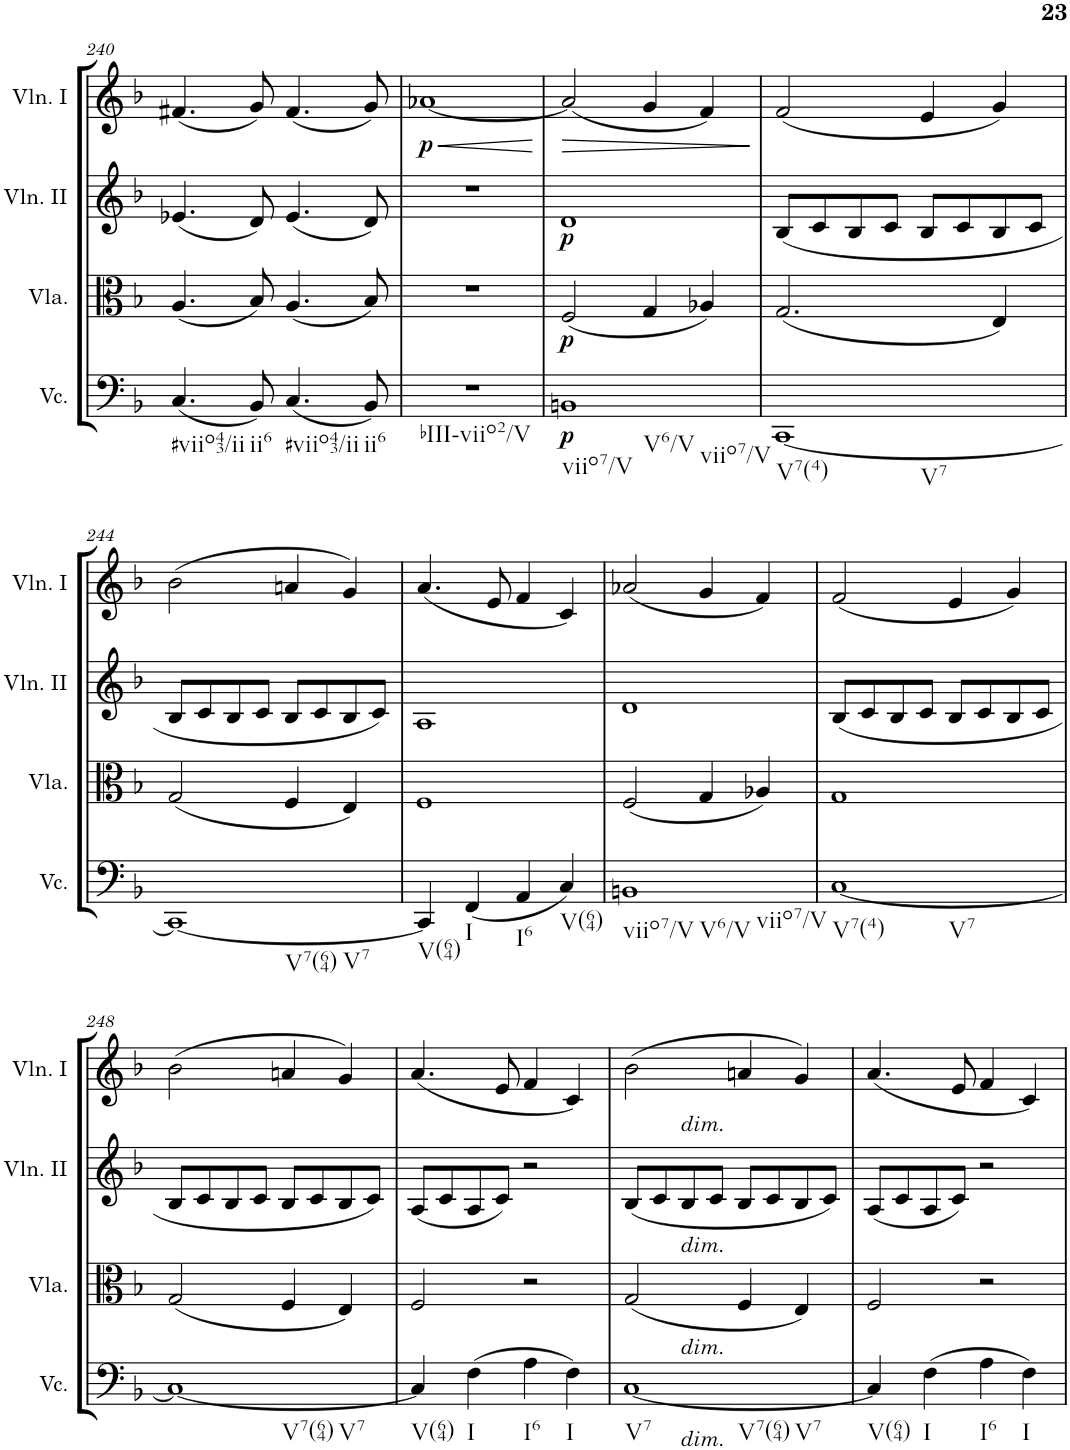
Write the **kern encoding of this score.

**kern	**dynam	**kern	**dynam	**kern	**dynam	**kern	**dynam
*part4	*part4	*part3	*part3	*part2	*part2	*part1	*part1
*staff4	*staff4	*staff3	*staff3	*staff2	*staff2	*staff1	*staff1
*I"Violoncello	*	*I"Viola	*	*I"Violino II	*	*I"Violino I	*
*I'Vc.	*	*I'Vla.	*	*I'Vln. II	*	*I'Vln. I	*
!!LO:PB:g=z
*clefF4	*	*clefC3	*	*clefG2	*	*clefG2	*
*k[b-]	*	*k[b-]	*	*k[b-]	*	*k[b-]	*
*M2/2	*	*M2/2	*	*M2/2	*	*M2/2	*
*met(c|)	*	*met(c|)	*	*met(c|)	*	*met(c|)	*
=240	=240	=240	=240	=240	=240	=240	=240
!LO:TX:b:t=#viio43/ii	!	!	!	!	!	!	!
(4.C/	.	(4.A/	.	(4.e-X/	.	(4.f#X/	.
!LO:TX:b:t=ii6	!	!	!	!	!	!	!
8BB-/)	.	8B-/)	.	8d/)	.	8g/)	.
!LO:TX:b:t=#viio43/ii	!	!	!	!	!	!	!
(4.C/	.	(4.A/	.	(4.e-/	.	(4.f#/	.
!LO:TX:b:t=ii6	!	!	!	!	!	!	!
8BB-/)	.	8B-/)	.	8d/)	.	8g/)	.
=241	=241	=241	=241	=241	=241	=241	=241
!LO:TX:b:t=bIII-viio2/V	!	!	!	!	!	!	!
!	!	!	!	!	!	!	!LO:HP:b
!	!	!	!	!	!	!	!LO:DY:n=1:b
1r	.	1r	.	1r	.	[1a-X	< p
.	.	.	.	.	.	.	[
=242	=242	=242	=242	=242	=242	=242	=242
!LO:TX:b:t=viio7/V	!	!	!	!	!	!	!
!LO:TX:b:t=V6/V	!	!	!	!	!	!	!
!LO:TX:b:t=viio7/V	!	!	!	!	!	!	!
!	!LO:DY:b	!	!LO:DY:b	!	!LO:DY:b	!	!LO:HP:b
1BBn	p	(2F/	p	1d	p	(2a-/]	>
.	.	4G/	.	.	.	4g/	.
.	.	4A-X/)	.	.	.	4f/)	.
.	.	.	.	.	.	.	]
=243	=243	=243	=243	=243	=243	=243	=243
!LO:TX:b:t=V7(4)	!	!	!	!	!	!	!
!LO:TX:b:t=V7	!	!	!	!	!	!	!
[1CC	.	(2.G/	.	(<8B-/L	.	(2f/	.
.	.	.	.	8c/	.	.	.
.	.	.	.	8B-/	.	.	.
.	.	.	.	8c/J	.	.	.
.	.	.	.	8B-/L	.	4e/	.
.	.	.	.	8c/	.	.	.
.	.	4E/)	.	8B-/	.	4g/)	.
.	.	.	.	8c/J	.	.	.
!!LO:LB:g=z
=244	=244	=244	=244	=244	=244	=244	=244
!LO:TX:b:t=V7(64)	!	!	!	!	!	!	!
!LO:TX:b:t=V7	!	!	!	!	!	!	!
1CC_	.	(2G/	.	8B-/L	.	(2b-\	.
.	.	.	.	8c/	.	.	.
.	.	.	.	8B-/	.	.	.
.	.	.	.	8c/J	.	.	.
.	.	4F/	.	8B-/L	.	4an/	.
.	.	.	.	8c/	.	.	.
.	.	4E/)	.	8B-/	.	4g/)	.
.	.	.	.	8c/J)	.	.	.
=245	=245	=245	=245	=245	=245	=245	=245
!LO:TX:b:t=V(64)	!	!	!	!	!	!	!
4CC/]	.	1F	.	1A	.	(4.a/	.
!LO:TX:b:t=I	!	!	!	!	!	!	!
(4FF/	.	.	.	.	.	.	.
.	.	.	.	.	.	8e/	.
!LO:TX:b:t=I6	!	!	!	!	!	!	!
4AA/	.	.	.	.	.	4f/	.
!LO:TX:b:t=V(64)	!	!	!	!	!	!	!
4C/)	.	.	.	.	.	4c/)	.
=246	=246	=246	=246	=246	=246	=246	=246
!LO:TX:b:t=viio7/V	!	!	!	!	!	!	!
!LO:TX:b:t=V6/V	!	!	!	!	!	!	!
!LO:TX:b:t=viio7/V	!	!	!	!	!	!	!
1BBn	.	(2F/	.	1d	.	(2a-X/	.
.	.	4G/	.	.	.	4g/	.
.	.	4A-X/)	.	.	.	4f/)	.
=247	=247	=247	=247	=247	=247	=247	=247
!LO:TX:b:t=V7(4)	!	!	!	!	!	!	!
!LO:TX:b:t=V7	!	!	!	!	!	!	!
[1C	.	1G	.	(<8B-/L	.	(2f/	.
.	.	.	.	8c/	.	.	.
.	.	.	.	8B-/	.	.	.
.	.	.	.	8c/J	.	.	.
.	.	.	.	8B-/L	.	4e/	.
.	.	.	.	8c/	.	.	.
.	.	.	.	8B-/	.	4g/)	.
.	.	.	.	8c/J	.	.	.
!!LO:LB:g=z
=248	=248	=248	=248	=248	=248	=248	=248
!LO:TX:b:t=V7(64)	!	!	!	!	!	!	!
!LO:TX:b:t=V7	!	!	!	!	!	!	!
1C_	.	(2G/	.	8B-/L	.	(2b-\	.
.	.	.	.	8c/	.	.	.
.	.	.	.	8B-/	.	.	.
.	.	.	.	8c/J	.	.	.
.	.	4F/	.	8B-/L	.	4an/	.
.	.	.	.	8c/	.	.	.
.	.	4E/)	.	8B-/	.	4g/)	.
.	.	.	.	8c/J)	.	.	.
=249	=249	=249	=249	=249	=249	=249	=249
!LO:TX:b:t=V(64)	!	!	!	!	!	!	!
4C/]	.	2F/	.	(8A/L	.	(4.a/	.
.	.	.	.	8c/	.	.	.
!LO:TX:b:t=I	!	!	!	!	!	!	!
(4F\	.	.	.	8A/	.	.	.
.	.	.	.	8c/J)	.	8e/	.
!LO:TX:b:t=I6	!	!	!	!	!	!	!
4A\	.	2r	.	2r	.	4f/	.
!LO:TX:b:t=I	!	!	!	!	!	!	!
4F\)	.	.	.	.	.	4c/)	.
=250	=250	=250	=250	=250	=250	=250	=250
*^	*	*^	*	*	*	*^	*
!LO:TX:b:t=V7	!	!	!	!	!	!	!	!	!	!
!LO:TX:b:t=V7(64)	!	!	!	!	!	!	!	!	!	!
!LO:TX:b:t=V7	!	!	!	!	!	!	!	!	!	!
[1C	4ryy	.	(2G/	4ryy	.	(8B-/L	.	(2b-\	4ryy	.
.	.	.	.	.	.	8c/	.	.	.	.
!	!	!	!	!	!	!	!	!	!LO:TX:b:i:t=dim.	!
!	!	!	!	!	!	!LO:TX:b:i:t=dim.	!	!	!	!
!	!	!	!	!LO:TX:b:i:t=dim.	!	!	!	!	!	!
!	!LO:TX:b:i:t=dim.	!	!	!	!	!	!	!	!	!
.	4ryy	.	.	4ryy	.	8B-/	.	.	4ryy	.
.	.	.	.	.	.	8c/J	.	.	.	.
.	2ryy	.	4F/	2ryy	.	8B-/L	.	4an/	2ryy	.
.	.	.	.	.	.	8c/	.	.	.	.
.	.	.	4E/)	.	.	8B-/	.	4g/)	.	.
.	.	.	.	.	.	8c/J)	.	.	.	.
*v	*v	*	*	*	*	*	*	*v	*v	*
*	*	*v	*v	*	*	*	*	*
=251	=251	=251	=251	=251	=251	=251	=251
!LO:TX:b:t=V(64)	!	!	!	!	!	!	!
4C/]	.	2F/	.	(8A/L	.	(4.a/	.
.	.	.	.	8c/	.	.	.
!LO:TX:b:t=I	!	!	!	!	!	!	!
(4F\	.	.	.	8A/	.	.	.
.	.	.	.	8c/J)	.	8e/	.
!LO:TX:b:t=I6	!	!	!	!	!	!	!
4A\	.	2r	.	2r	.	4f/	.
!LO:TX:b:t=I	!	!	!	!	!	!	!
4F\)	.	.	.	.	.	4c/)	.
=	=	=	=	=	=	=	=
*-	*-	*-	*-	*-	*-	*-	*-
